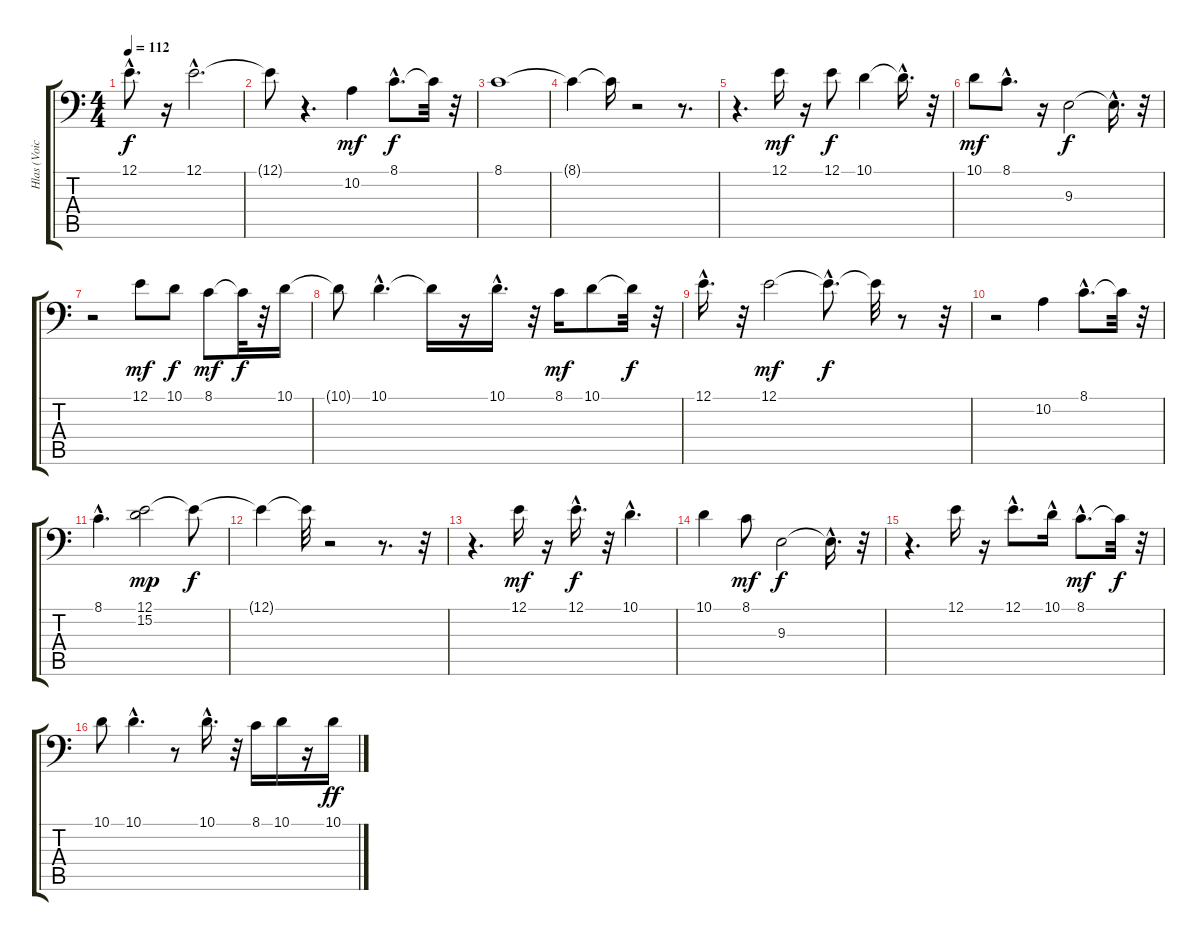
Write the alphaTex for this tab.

\track ("Hlas (Voice)" "Hlas (Voic") {instrument lead6voice}
\staff {score tabs}
\tuning (E3 B2 G2 D2 A1 E1) {hide}
\ts (4 4)
\tempo 112
\clef f4
\ks c
12.1{hac}.8{d dy f} r.16 12.1{hac}.2{d} |
12.1{t}.8 r.4{d} 10.2.4{dy mf} 8.1{hac}.8{d dy f} 8.1{t}.32 r.32 |
8.1.1 |
8.1{t}.4 8.1{t}.16 r.2 r.8{d} |
r.4{d} 12.1.16{dy mf} r.16 12.1.8{dy f} 10.1.4 10.1{hac t}.16{d} r.32 |
10.1.8{dy mf} 8.1{hac}.8{d} r.16 9.3.2{dy f} 9.3{hac t}.16{d} r.32 |
r.2 12.1.8{dy mf} 10.1.8{dy f} 8.1.8{dy mf} 8.1{t}.32{dy f} r.32 10.1.16 |
10.1{t}.8 10.1{hac}.4{d} 10.1{t}.16 r.16 10.1{hac}.16{d} r.32 8.1.16{dy mf} 10.1.8 10.1{t}.32{dy f} r.32 |
12.1{hac}.16{d} r.32 12.1.2{dy mf} 12.1{hac t}.8{d dy f} 12.1{t}.32 r.8 r.32 |
r.2 10.2.4 8.1{hac}.8{d} 8.1{t}.32 r.32 |
8.1{hac}.4{d} (12.1 15.2).2{dy mp} 12.1{t}.8{dy f} |
12.1{t}.4 12.1{t}.32 r.2 r.8{d} r.32 |
r.4{d} 12.1.16{dy mf} r.16 12.1{hac}.16{d dy f} r.32 10.1{hac}.4{d} |
10.1.4 8.1.8{dy mf} 9.3.2{dy f} 9.3{hac t}.16{d} r.32 |
r.4{d} 12.1.16 r.16 12.1{hac}.8{d} 10.1{hac}.16 8.1{hac}.8{d dy mf} 8.1{t}.32{dy f} r.32 |
10.1.8 10.1{hac}.4{d} r.8 10.1{hac}.16{d} r.32 8.1.16 10.1.16 r.16 10.1.16{dy ff}
